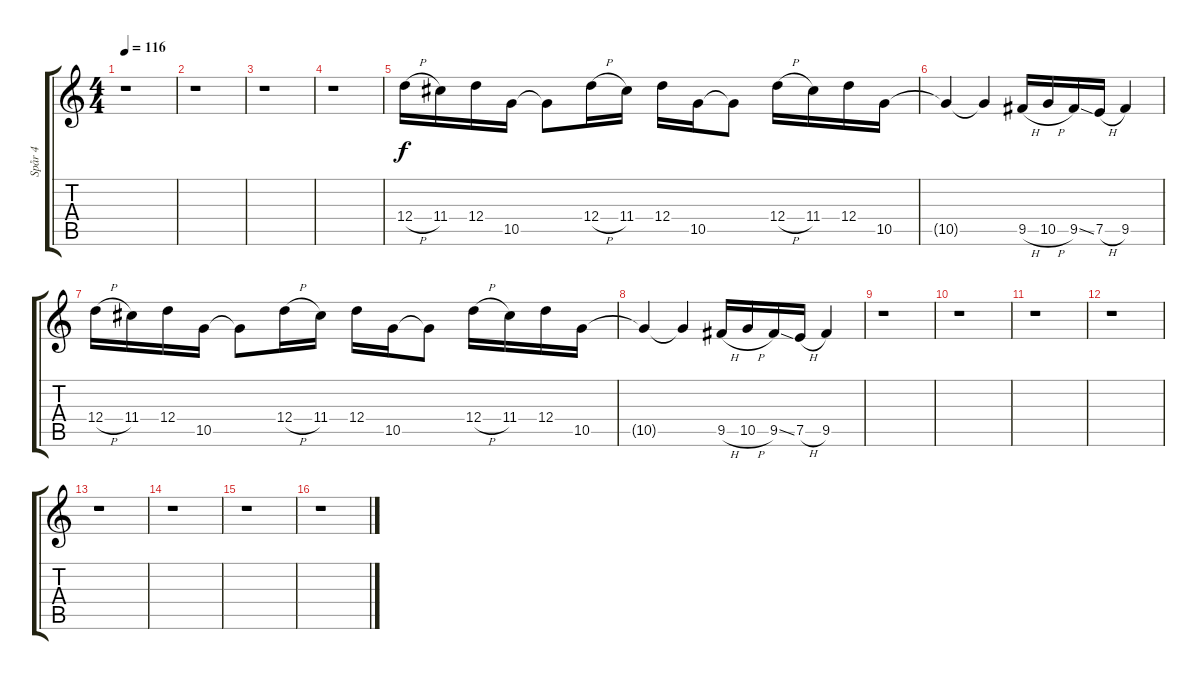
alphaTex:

\track ("Spår 4" "Spår 4") {instrument distortionguitar}
\staff {score tabs}
\tuning (E4 B3 G3 D3 A2 D2) {hide}
\ts (4 4)
\tempo 116
\clef g2
\ks c
r.1{dy f} |
r.1 |
r.1 |
r.1 |
12.4{h}.16 11.4.16 12.4.16 10.5.16 10.5{t}.8 12.4{h}.16 11.4.16 12.4.16 10.5.16 10.5{t}.8 12.4{h}.16 11.4.16 12.4.16 10.5.16 |
10.5{t}.4 10.5{t}.4 9.5{h}.16 10.5{h}.16 9.5{ss}.16 7.5{h}.16 9.5.4 |
12.4{h}.16 11.4.16 12.4.16 10.5.16 10.5{t}.8 12.4{h}.16 11.4.16 12.4.16 10.5.16 10.5{t}.8 12.4{h}.16 11.4.16 12.4.16 10.5.16 |
10.5{t}.4 10.5{t}.4 9.5{h}.16 10.5{h}.16 9.5{ss}.16 7.5{h}.16 9.5.4 |
r.1 |
r.1 |
r.1 |
r.1 |
r.1 |
r.1 |
r.1 |
r.1
